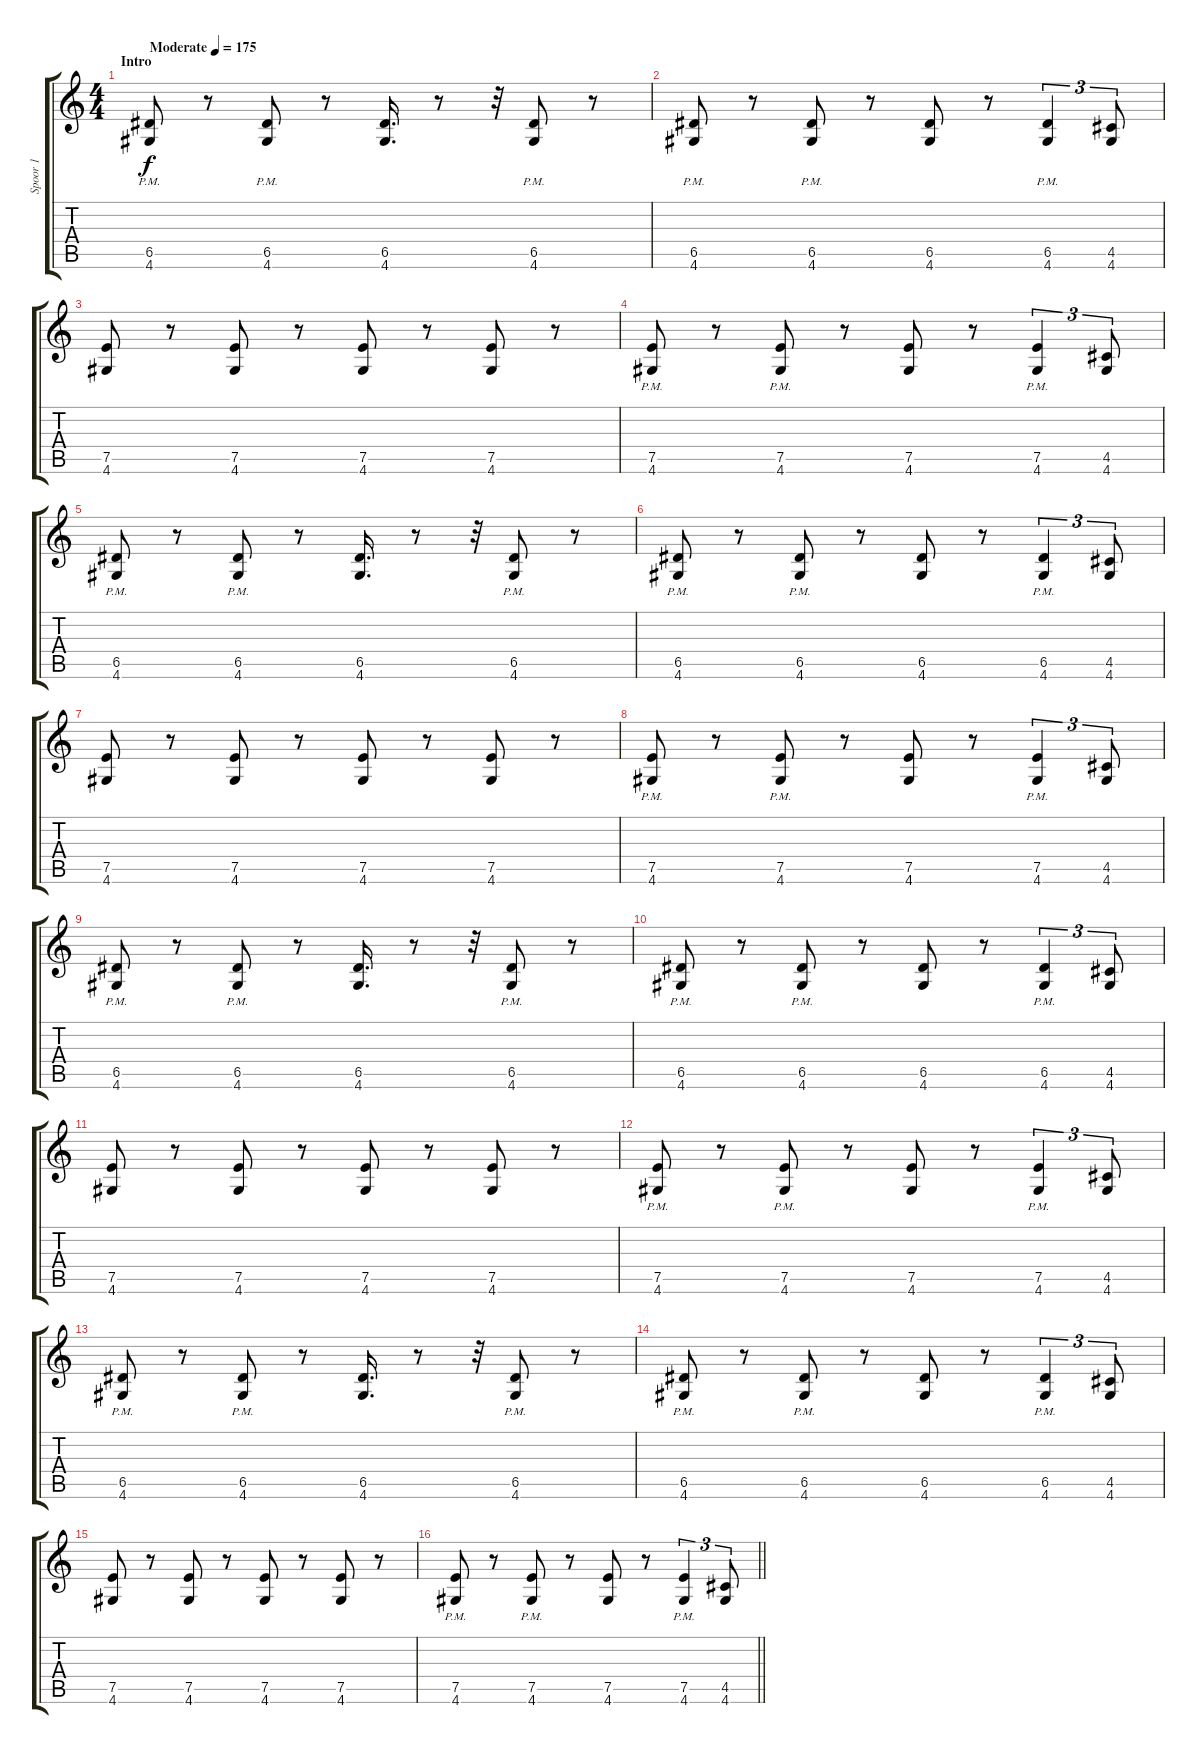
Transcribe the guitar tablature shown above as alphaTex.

\track ("Spoor 1" "Spoor 1") {instrument electricguitarmuted}
\staff {score tabs}
\tuning (E4 B3 G3 D3 A2 E2) {hide}
\ts (4 4)
\section ("" "Intro")
\tempo (175 "Moderate")
\clef g2
\ks c
(6.5{pm} 4.6{pm}).8{dy f instrument electricguitarmuted} r.8 (6.5{pm} 4.6{pm}).8 r.8 (6.5 4.6).16{d} r.8 r.32 (6.5{pm} 4.6{pm}).8 r.8 |
(6.5{pm} 4.6{pm}).8 r.8 (6.5{pm} 4.6{pm}).8 r.8 (6.5 4.6).8 r.8 (6.5{pm} 4.6{pm}).4{tu (3 2)} (4.5 4.6).8{tu (3 2)} |
(7.5 4.6).8 r.8 (7.5 4.6).8 r.8 (7.5 4.6).8 r.8 (7.5 4.6).8 r.8 |
(7.5{pm} 4.6{pm}).8 r.8 (7.5{pm} 4.6{pm}).8 r.8 (7.5 4.6).8 r.8 (7.5{pm} 4.6{pm}).4{tu (3 2)} (4.5 4.6).8{tu (3 2)} |
(6.5{pm} 4.6{pm}).8 r.8 (6.5{pm} 4.6{pm}).8 r.8 (6.5 4.6).16{d} r.8 r.32 (6.5{pm} 4.6{pm}).8 r.8 |
(6.5{pm} 4.6{pm}).8 r.8 (6.5{pm} 4.6{pm}).8 r.8 (6.5 4.6).8 r.8 (6.5{pm} 4.6{pm}).4{tu (3 2)} (4.5 4.6).8{tu (3 2)} |
(7.5 4.6).8 r.8 (7.5 4.6).8 r.8 (7.5 4.6).8 r.8 (7.5 4.6).8 r.8 |
(7.5{pm} 4.6{pm}).8 r.8 (7.5{pm} 4.6{pm}).8 r.8 (7.5 4.6).8 r.8 (7.5{pm} 4.6{pm}).4{tu (3 2)} (4.5 4.6).8{tu (3 2)} |
(6.5{pm} 4.6{pm}).8 r.8 (6.5{pm} 4.6{pm}).8 r.8 (6.5 4.6).16{d} r.8 r.32 (6.5{pm} 4.6{pm}).8 r.8 |
(6.5{pm} 4.6{pm}).8 r.8 (6.5{pm} 4.6{pm}).8 r.8 (6.5 4.6).8 r.8 (6.5{pm} 4.6{pm}).4{tu (3 2)} (4.5 4.6).8{tu (3 2)} |
(7.5 4.6).8 r.8 (7.5 4.6).8 r.8 (7.5 4.6).8 r.8 (7.5 4.6).8 r.8 |
(7.5{pm} 4.6{pm}).8 r.8 (7.5{pm} 4.6{pm}).8 r.8 (7.5 4.6).8 r.8 (7.5{pm} 4.6{pm}).4{tu (3 2)} (4.5 4.6).8{tu (3 2)} |
(6.5{pm} 4.6{pm}).8 r.8 (6.5{pm} 4.6{pm}).8 r.8 (6.5 4.6).16{d} r.8 r.32 (6.5{pm} 4.6{pm}).8 r.8 |
(6.5{pm} 4.6{pm}).8 r.8 (6.5{pm} 4.6{pm}).8 r.8 (6.5 4.6).8 r.8 (6.5{pm} 4.6{pm}).4{tu (3 2)} (4.5 4.6).8{tu (3 2)} |
(7.5 4.6).8 r.8 (7.5 4.6).8 r.8 (7.5 4.6).8 r.8 (7.5 4.6).8 r.8 |
\barLineRight lightlight
(7.5{pm} 4.6{pm}).8 r.8 (7.5{pm} 4.6{pm}).8 r.8 (7.5 4.6).8 r.8 (7.5{pm} 4.6{pm}).4{tu (3 2)} (4.5 4.6).8{tu (3 2)}
